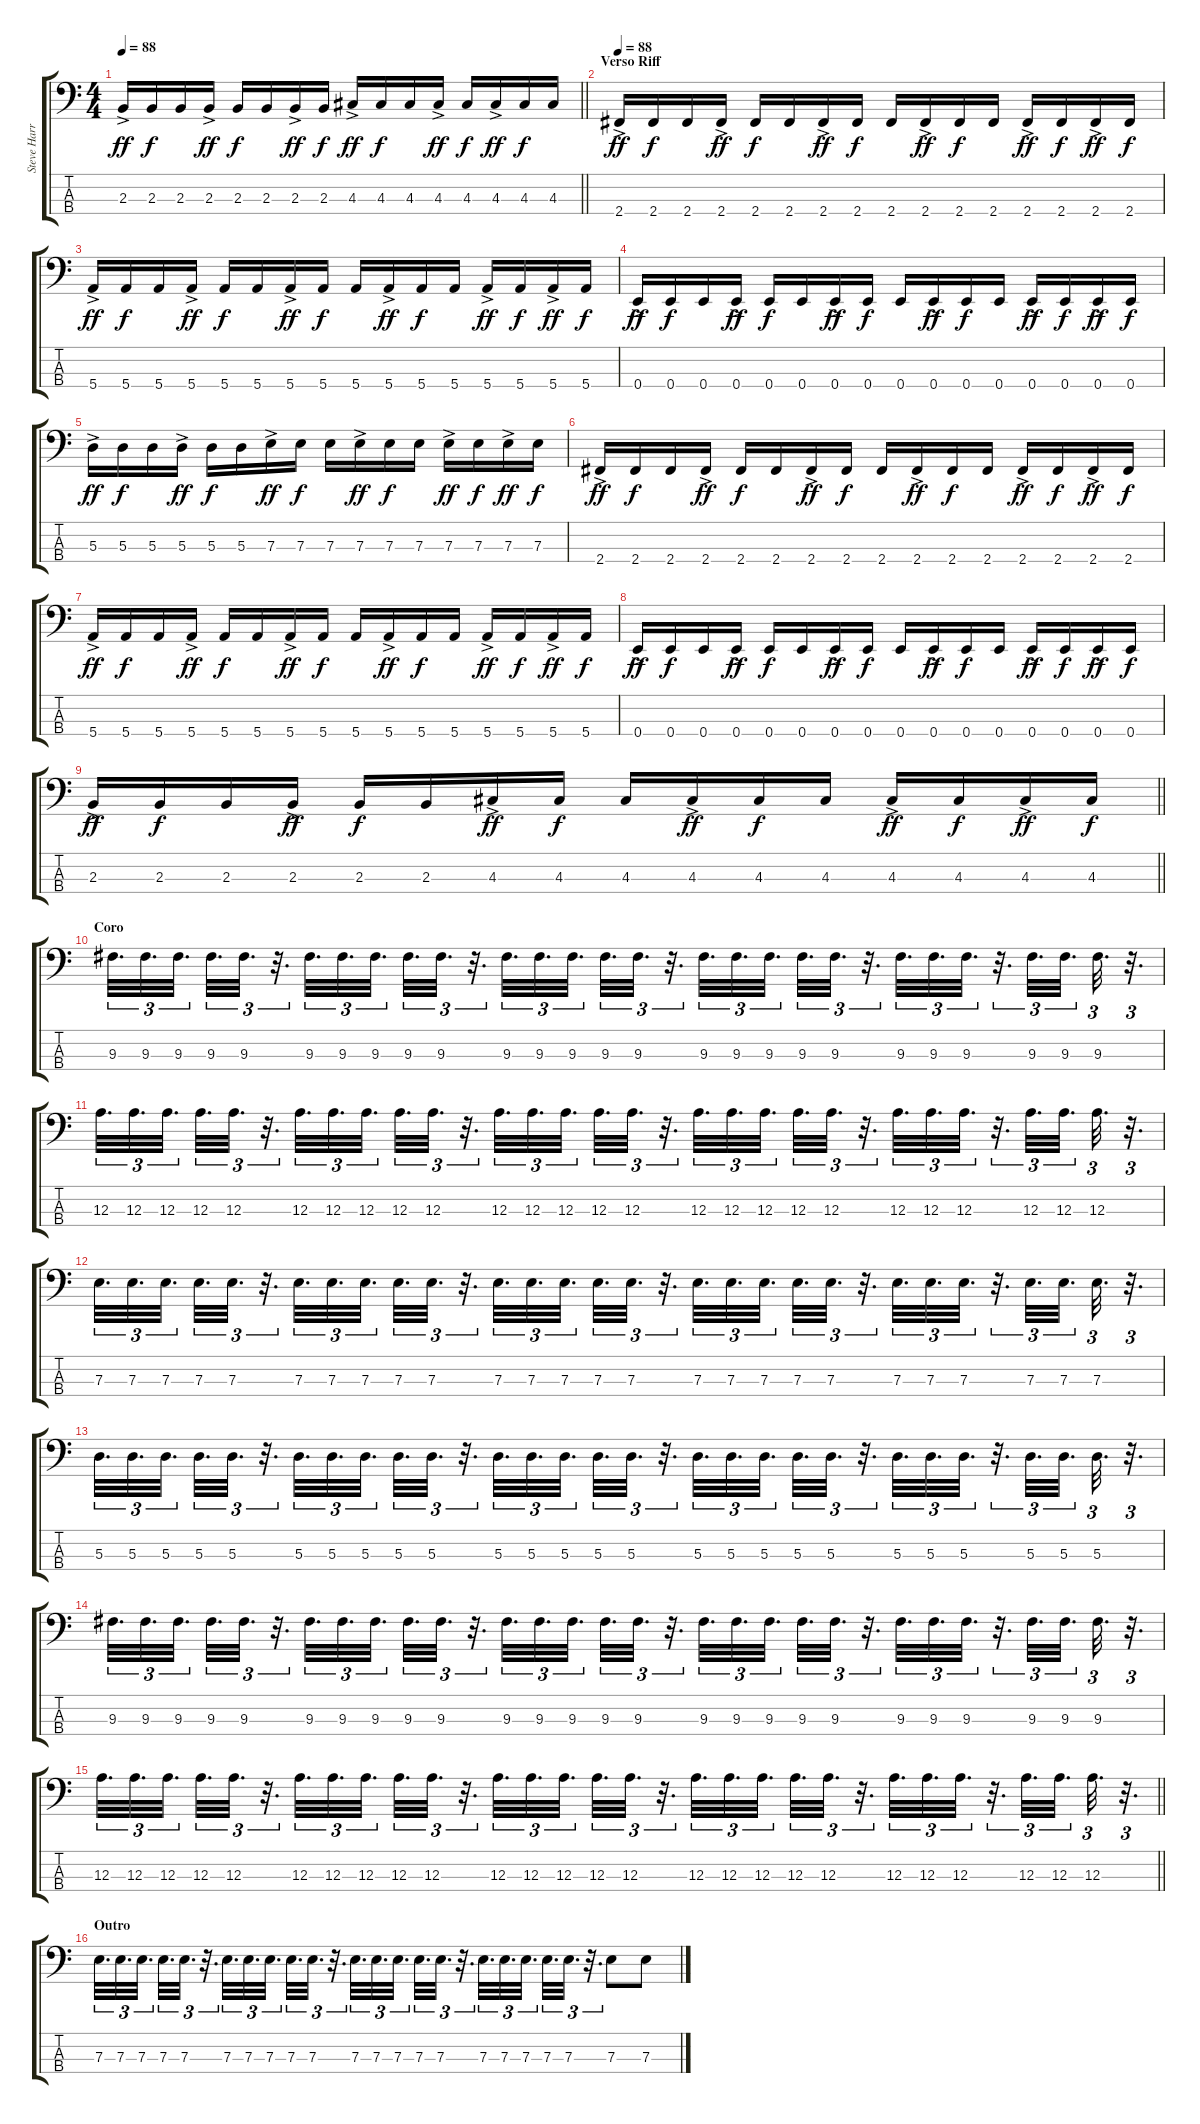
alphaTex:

\track ("Steve Harris" "Steve Harr") {instrument electricbassfinger}
\staff {score tabs}
\tuning (G2 D2 A1 E1) {hide}
\ts (4 4)
\tempo 88
\clef f4
\barLineRight lightlight
\ks c
2.3{ac}.16{dy ff} 2.3.16{dy f} 2.3.16 2.3{ac}.16{dy ff} 2.3.16{dy f} 2.3.16 2.3{ac}.16{dy ff} 2.3.16{dy f} 4.3{ac}.16{dy ff} 4.3.16{dy f} 4.3.16 4.3{ac}.16{dy ff} 4.3.16{dy f} 4.3{ac}.16{dy ff} 4.3.16{dy f} 4.3.16 |
\section ("" "Verso Riff")
\tempo 88
2.4{ac}.16{dy ff} 2.4.16{dy f} 2.4.16 2.4{ac}.16{dy ff} 2.4.16{dy f} 2.4.16 2.4{ac}.16{dy ff} 2.4.16{dy f} 2.4.16 2.4{ac}.16{dy ff} 2.4.16{dy f} 2.4.16 2.4{ac}.16{dy ff} 2.4.16{dy f} 2.4{ac}.16{dy ff} 2.4.16{dy f} |
5.4{ac}.16{dy ff} 5.4.16{dy f} 5.4.16 5.4{ac}.16{dy ff} 5.4.16{dy f} 5.4.16 5.4{ac}.16{dy ff} 5.4.16{dy f} 5.4.16 5.4{ac}.16{dy ff} 5.4.16{dy f} 5.4.16 5.4{ac}.16{dy ff} 5.4.16{dy f} 5.4{ac}.16{dy ff} 5.4.16{dy f} |
0.4{ac}.16{dy ff} 0.4.16{dy f} 0.4.16 0.4{ac}.16{dy ff} 0.4.16{dy f} 0.4.16 0.4{ac}.16{dy ff} 0.4.16{dy f} 0.4.16 0.4{ac}.16{dy ff} 0.4.16{dy f} 0.4.16 0.4{ac}.16{dy ff} 0.4.16{dy f} 0.4{ac}.16{dy ff} 0.4.16{dy f} |
5.3{ac}.16{dy ff} 5.3.16{dy f} 5.3.16 5.3{ac}.16{dy ff} 5.3.16{dy f} 5.3.16 7.3{ac}.16{dy ff} 7.3.16{dy f} 7.3.16 7.3{ac}.16{dy ff} 7.3.16{dy f} 7.3.16 7.3{ac}.16{dy ff} 7.3.16{dy f} 7.3{ac}.16{dy ff} 7.3.16{dy f} |
2.4{ac}.16{dy ff} 2.4.16{dy f} 2.4.16 2.4{ac}.16{dy ff} 2.4.16{dy f} 2.4.16 2.4{ac}.16{dy ff} 2.4.16{dy f} 2.4.16 2.4{ac}.16{dy ff} 2.4.16{dy f} 2.4.16 2.4{ac}.16{dy ff} 2.4.16{dy f} 2.4{ac}.16{dy ff} 2.4.16{dy f} |
5.4{ac}.16{dy ff} 5.4.16{dy f} 5.4.16 5.4{ac}.16{dy ff} 5.4.16{dy f} 5.4.16 5.4{ac}.16{dy ff} 5.4.16{dy f} 5.4.16 5.4{ac}.16{dy ff} 5.4.16{dy f} 5.4.16 5.4{ac}.16{dy ff} 5.4.16{dy f} 5.4{ac}.16{dy ff} 5.4.16{dy f} |
0.4{ac}.16{dy ff} 0.4.16{dy f} 0.4.16 0.4{ac}.16{dy ff} 0.4.16{dy f} 0.4.16 0.4{ac}.16{dy ff} 0.4.16{dy f} 0.4.16 0.4{ac}.16{dy ff} 0.4.16{dy f} 0.4.16 0.4{ac}.16{dy ff} 0.4.16{dy f} 0.4{ac}.16{dy ff} 0.4.16{dy f} |
\barLineRight lightlight
2.3{ac}.16{dy ff} 2.3.16{dy f} 2.3.16 2.3{ac}.16{dy ff} 2.3.16{dy f} 2.3.16 4.3{ac}.16{dy ff} 4.3.16{dy f} 4.3.16 4.3{ac}.16{dy ff} 4.3.16{dy f} 4.3.16 4.3{ac}.16{dy ff} 4.3.16{dy f} 4.3{ac}.16{dy ff} 4.3.16{dy f} |
\section ("" "Coro")
9.3.32{d tu (3 2)} 9.3.32{d tu (3 2)} 9.3.32{d tu (3 2)} 9.3.32{d tu (3 2)} 9.3.32{d tu (3 2)} r.32{d tu (3 2)} 9.3.32{d tu (3 2)} 9.3.32{d tu (3 2)} 9.3.32{d tu (3 2)} 9.3.32{d tu (3 2)} 9.3.32{d tu (3 2)} r.32{d tu (3 2)} 9.3.32{d tu (3 2)} 9.3.32{d tu (3 2)} 9.3.32{d tu (3 2)} 9.3.32{d tu (3 2)} 9.3.32{d tu (3 2)} r.32{d tu (3 2)} 9.3.32{d tu (3 2)} 9.3.32{d tu (3 2)} 9.3.32{d tu (3 2)} 9.3.32{d tu (3 2)} 9.3.32{d tu (3 2)} r.32{d tu (3 2)} 9.3.32{d tu (3 2)} 9.3.32{d tu (3 2)} 9.3.32{d tu (3 2)} r.32{d tu (3 2)} 9.3.32{d tu (3 2)} 9.3.32{d tu (3 2)} 9.3.32{d tu (3 2)} r.32{d tu (3 2)} |
12.3.32{d tu (3 2)} 12.3.32{d tu (3 2)} 12.3.32{d tu (3 2)} 12.3.32{d tu (3 2)} 12.3.32{d tu (3 2)} r.32{d tu (3 2)} 12.3.32{d tu (3 2)} 12.3.32{d tu (3 2)} 12.3.32{d tu (3 2)} 12.3.32{d tu (3 2)} 12.3.32{d tu (3 2)} r.32{d tu (3 2)} 12.3.32{d tu (3 2)} 12.3.32{d tu (3 2)} 12.3.32{d tu (3 2)} 12.3.32{d tu (3 2)} 12.3.32{d tu (3 2)} r.32{d tu (3 2)} 12.3.32{d tu (3 2)} 12.3.32{d tu (3 2)} 12.3.32{d tu (3 2)} 12.3.32{d tu (3 2)} 12.3.32{d tu (3 2)} r.32{d tu (3 2)} 12.3.32{d tu (3 2)} 12.3.32{d tu (3 2)} 12.3.32{d tu (3 2)} r.32{d tu (3 2)} 12.3.32{d tu (3 2)} 12.3.32{d tu (3 2)} 12.3.32{d tu (3 2)} r.32{d tu (3 2)} |
7.3.32{d tu (3 2)} 7.3.32{d tu (3 2)} 7.3.32{d tu (3 2)} 7.3.32{d tu (3 2)} 7.3.32{d tu (3 2)} r.32{d tu (3 2)} 7.3.32{d tu (3 2)} 7.3.32{d tu (3 2)} 7.3.32{d tu (3 2)} 7.3.32{d tu (3 2)} 7.3.32{d tu (3 2)} r.32{d tu (3 2)} 7.3.32{d tu (3 2)} 7.3.32{d tu (3 2)} 7.3.32{d tu (3 2)} 7.3.32{d tu (3 2)} 7.3.32{d tu (3 2)} r.32{d tu (3 2)} 7.3.32{d tu (3 2)} 7.3.32{d tu (3 2)} 7.3.32{d tu (3 2)} 7.3.32{d tu (3 2)} 7.3.32{d tu (3 2)} r.32{d tu (3 2)} 7.3.32{d tu (3 2)} 7.3.32{d tu (3 2)} 7.3.32{d tu (3 2)} r.32{d tu (3 2)} 7.3.32{d tu (3 2)} 7.3.32{d tu (3 2)} 7.3.32{d tu (3 2)} r.32{d tu (3 2)} |
5.3.32{d tu (3 2)} 5.3.32{d tu (3 2)} 5.3.32{d tu (3 2)} 5.3.32{d tu (3 2)} 5.3.32{d tu (3 2)} r.32{d tu (3 2)} 5.3.32{d tu (3 2)} 5.3.32{d tu (3 2)} 5.3.32{d tu (3 2)} 5.3.32{d tu (3 2)} 5.3.32{d tu (3 2)} r.32{d tu (3 2)} 5.3.32{d tu (3 2)} 5.3.32{d tu (3 2)} 5.3.32{d tu (3 2)} 5.3.32{d tu (3 2)} 5.3.32{d tu (3 2)} r.32{d tu (3 2)} 5.3.32{d tu (3 2)} 5.3.32{d tu (3 2)} 5.3.32{d tu (3 2)} 5.3.32{d tu (3 2)} 5.3.32{d tu (3 2)} r.32{d tu (3 2)} 5.3.32{d tu (3 2)} 5.3.32{d tu (3 2)} 5.3.32{d tu (3 2)} r.32{d tu (3 2)} 5.3.32{d tu (3 2)} 5.3.32{d tu (3 2)} 5.3.32{d tu (3 2)} r.32{d tu (3 2)} |
9.3.32{d tu (3 2)} 9.3.32{d tu (3 2)} 9.3.32{d tu (3 2)} 9.3.32{d tu (3 2)} 9.3.32{d tu (3 2)} r.32{d tu (3 2)} 9.3.32{d tu (3 2)} 9.3.32{d tu (3 2)} 9.3.32{d tu (3 2)} 9.3.32{d tu (3 2)} 9.3.32{d tu (3 2)} r.32{d tu (3 2)} 9.3.32{d tu (3 2)} 9.3.32{d tu (3 2)} 9.3.32{d tu (3 2)} 9.3.32{d tu (3 2)} 9.3.32{d tu (3 2)} r.32{d tu (3 2)} 9.3.32{d tu (3 2)} 9.3.32{d tu (3 2)} 9.3.32{d tu (3 2)} 9.3.32{d tu (3 2)} 9.3.32{d tu (3 2)} r.32{d tu (3 2)} 9.3.32{d tu (3 2)} 9.3.32{d tu (3 2)} 9.3.32{d tu (3 2)} r.32{d tu (3 2)} 9.3.32{d tu (3 2)} 9.3.32{d tu (3 2)} 9.3.32{d tu (3 2)} r.32{d tu (3 2)} |
\barLineRight lightlight
12.3.32{d tu (3 2)} 12.3.32{d tu (3 2)} 12.3.32{d tu (3 2)} 12.3.32{d tu (3 2)} 12.3.32{d tu (3 2)} r.32{d tu (3 2)} 12.3.32{d tu (3 2)} 12.3.32{d tu (3 2)} 12.3.32{d tu (3 2)} 12.3.32{d tu (3 2)} 12.3.32{d tu (3 2)} r.32{d tu (3 2)} 12.3.32{d tu (3 2)} 12.3.32{d tu (3 2)} 12.3.32{d tu (3 2)} 12.3.32{d tu (3 2)} 12.3.32{d tu (3 2)} r.32{d tu (3 2)} 12.3.32{d tu (3 2)} 12.3.32{d tu (3 2)} 12.3.32{d tu (3 2)} 12.3.32{d tu (3 2)} 12.3.32{d tu (3 2)} r.32{d tu (3 2)} 12.3.32{d tu (3 2)} 12.3.32{d tu (3 2)} 12.3.32{d tu (3 2)} r.32{d tu (3 2)} 12.3.32{d tu (3 2)} 12.3.32{d tu (3 2)} 12.3.32{d tu (3 2)} r.32{d tu (3 2)} |
\section ("" "Outro")
7.3.32{d tu (3 2)} 7.3.32{d tu (3 2)} 7.3.32{d tu (3 2)} 7.3.32{d tu (3 2)} 7.3.32{d tu (3 2)} r.32{d tu (3 2)} 7.3.32{d tu (3 2)} 7.3.32{d tu (3 2)} 7.3.32{d tu (3 2)} 7.3.32{d tu (3 2)} 7.3.32{d tu (3 2)} r.32{d tu (3 2)} 7.3.32{d tu (3 2)} 7.3.32{d tu (3 2)} 7.3.32{d tu (3 2)} 7.3.32{d tu (3 2)} 7.3.32{d tu (3 2)} r.32{d tu (3 2)} 7.3.32{d tu (3 2)} 7.3.32{d tu (3 2)} 7.3.32{d tu (3 2)} 7.3.32{d tu (3 2)} 7.3.32{d tu (3 2)} r.32{d tu (3 2)} 7.3.8 7.3.8
